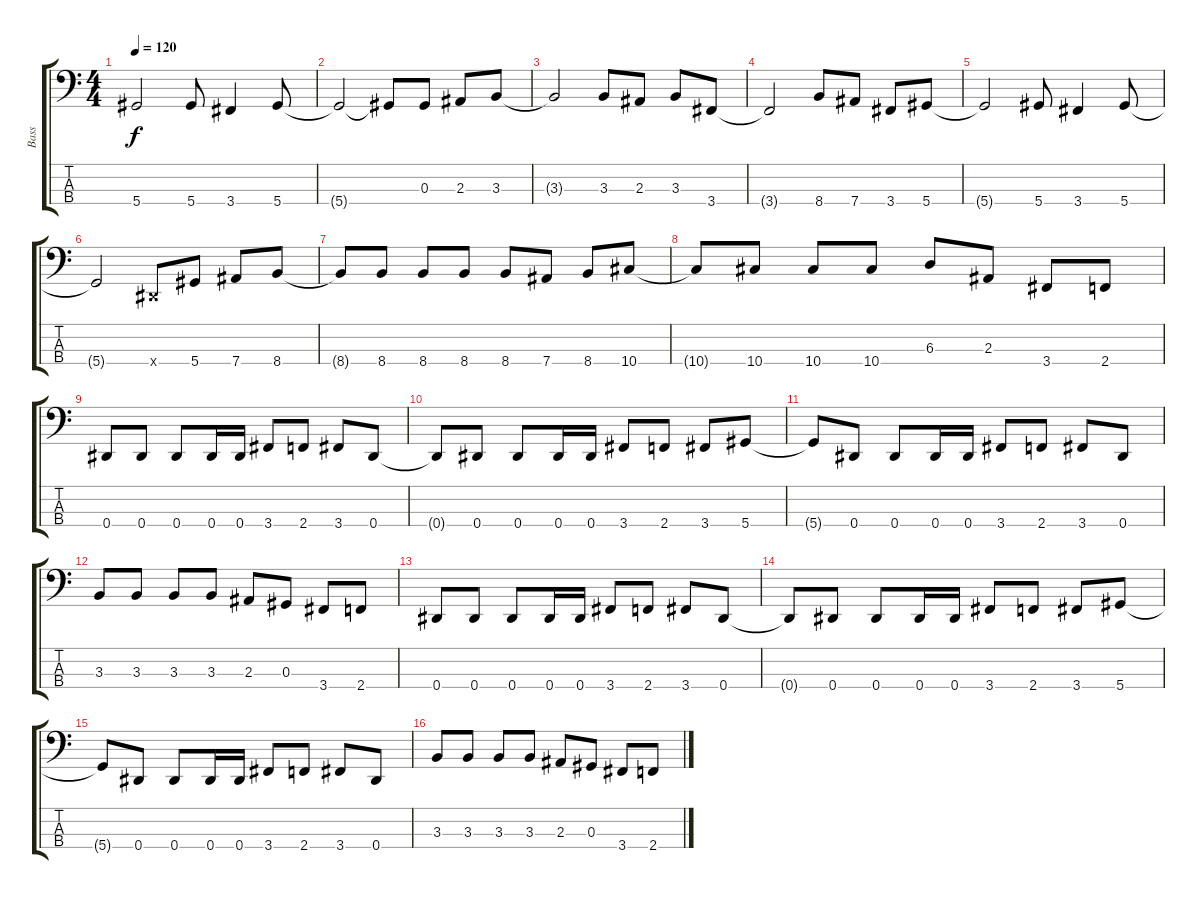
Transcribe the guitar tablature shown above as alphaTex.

\track ("Bass" "Bass") {instrument electricbassfinger}
\staff {score tabs}
\tuning (Gb2 Db2 Ab1 Eb1) {hide}
\ts (4 4)
\tempo 120
\clef f4
\ks c
5.4.2{dy f} 5.4.8 3.4.4 5.4.8 |
5.4{t}.2 5.4{t}.8 0.3.8 2.3.8 3.3.8 |
3.3{t}.2 3.3.8 2.3.8 3.3.8 3.4.8 |
3.4{t}.2 8.4.8 7.4.8 3.4.8 5.4.8 |
5.4{t}.2 5.4.8 3.4.4 5.4.8 |
5.4{t}.2 0.4{x}.8 5.4.8 7.4.8 8.4.8 |
8.4{t}.8 8.4.8 8.4.8 8.4.8 8.4.8 7.4.8 8.4.8 10.4.8 |
10.4{t}.8 10.4.8 10.4.8 10.4.8 6.3.8 2.3.8 3.4.8 2.4.8 |
0.4.8 0.4.8 0.4.8 0.4.16 0.4.16 3.4.8 2.4.8 3.4.8 0.4.8 |
0.4{t}.8 0.4.8 0.4.8 0.4.16 0.4.16 3.4.8 2.4.8 3.4.8 5.4.8 |
5.4{t}.8 0.4.8 0.4.8 0.4.16 0.4.16 3.4.8 2.4.8 3.4.8 0.4.8 |
3.3.8 3.3.8 3.3.8 3.3.8 2.3.8 0.3.8 3.4.8 2.4.8 |
0.4.8 0.4.8 0.4.8 0.4.16 0.4.16 3.4.8 2.4.8 3.4.8 0.4.8 |
0.4{t}.8 0.4.8 0.4.8 0.4.16 0.4.16 3.4.8 2.4.8 3.4.8 5.4.8 |
5.4{t}.8 0.4.8 0.4.8 0.4.16 0.4.16 3.4.8 2.4.8 3.4.8 0.4.8 |
3.3.8 3.3.8 3.3.8 3.3.8 2.3.8 0.3.8 3.4.8 2.4.8
